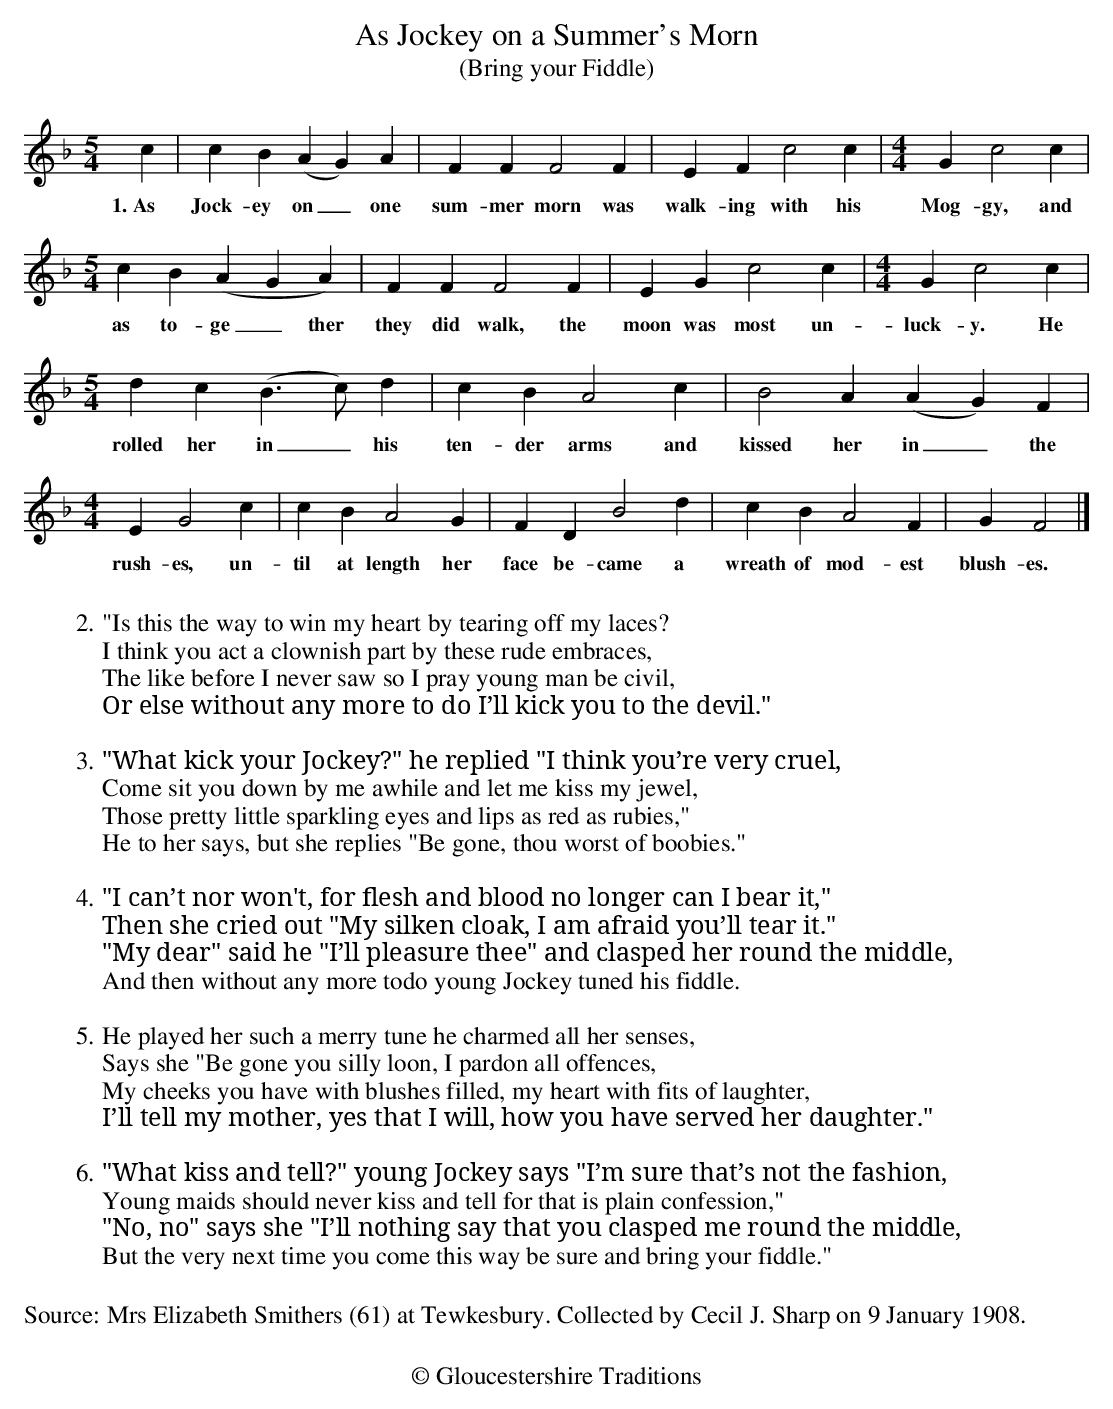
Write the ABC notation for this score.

X:1
T:As Jockey on a Summer's Morn
T:(Bring your Fiddle)
M:5/4
L:1/4
K:Fmaj
c|cB(AG)A|FFF2F|EFc2c|[M:4/4]Gc2c|
w:1.~As Jock-ey on_ one sum-mer morn was walk-ing with his Mog-gy, and
[M:5/4]cB(AGA)|FFF2F|EGc2c|[M:4/4]Gc2c|
w:as to-ge_ther they did walk, the moon was most un-luck-y. He
[M:5/4]dc(B>c)d|cBA2c|B2A(AG)F|
w:rolled her in_ his ten-der arms and kissed her in_ the |
[M:4/4]EG2c|cBA2G|FDB2d|cBA2F|GF2|]
w:rush-es, un-til at length her face be-came a wreath of mod-est blush-es.
W:
W:2. "Is this the way to win my heart by tearing off my laces?
W:I think you act a clownish part by these rude embraces,
W:The like before I never saw so I pray young man be civil,
W:Or else without any more to do I’ll kick you to the devil."
W:
W:3. "What kick your Jockey?" he replied "I think you’re very cruel,
W:Come sit you down by me awhile and let me kiss my jewel,
W:Those pretty little sparkling eyes and lips as red as rubies,"
W:He to her says, but she replies "Be gone, thou worst of boobies."
W:
W:4. "I can’t nor won't, for flesh and blood no longer can I bear it,"
W:Then she cried out "My silken cloak, I am afraid you’ll tear it."
W:"My dear" said he "I’ll pleasure thee" and clasped her round the middle,
W:And then without any more todo young Jockey tuned his fiddle.
W:
W:5. He played her such a merry tune he charmed all her senses,
W:Says she "Be gone you silly loon, I pardon all offences,
W:My cheeks you have with blushes filled, my heart with fits of laughter,
W:I’ll tell my mother, yes that I will, how you have served her daughter."
W:
W:6. "What kiss and tell?" young Jockey says "I’m sure that’s not the fashion,
W:Young maids should never kiss and tell for that is plain confession,"
W:"No, no" says she "I’ll nothing say that you clasped me round the middle,
W:But the very next time you come this way be sure and bring your fiddle."
W:
